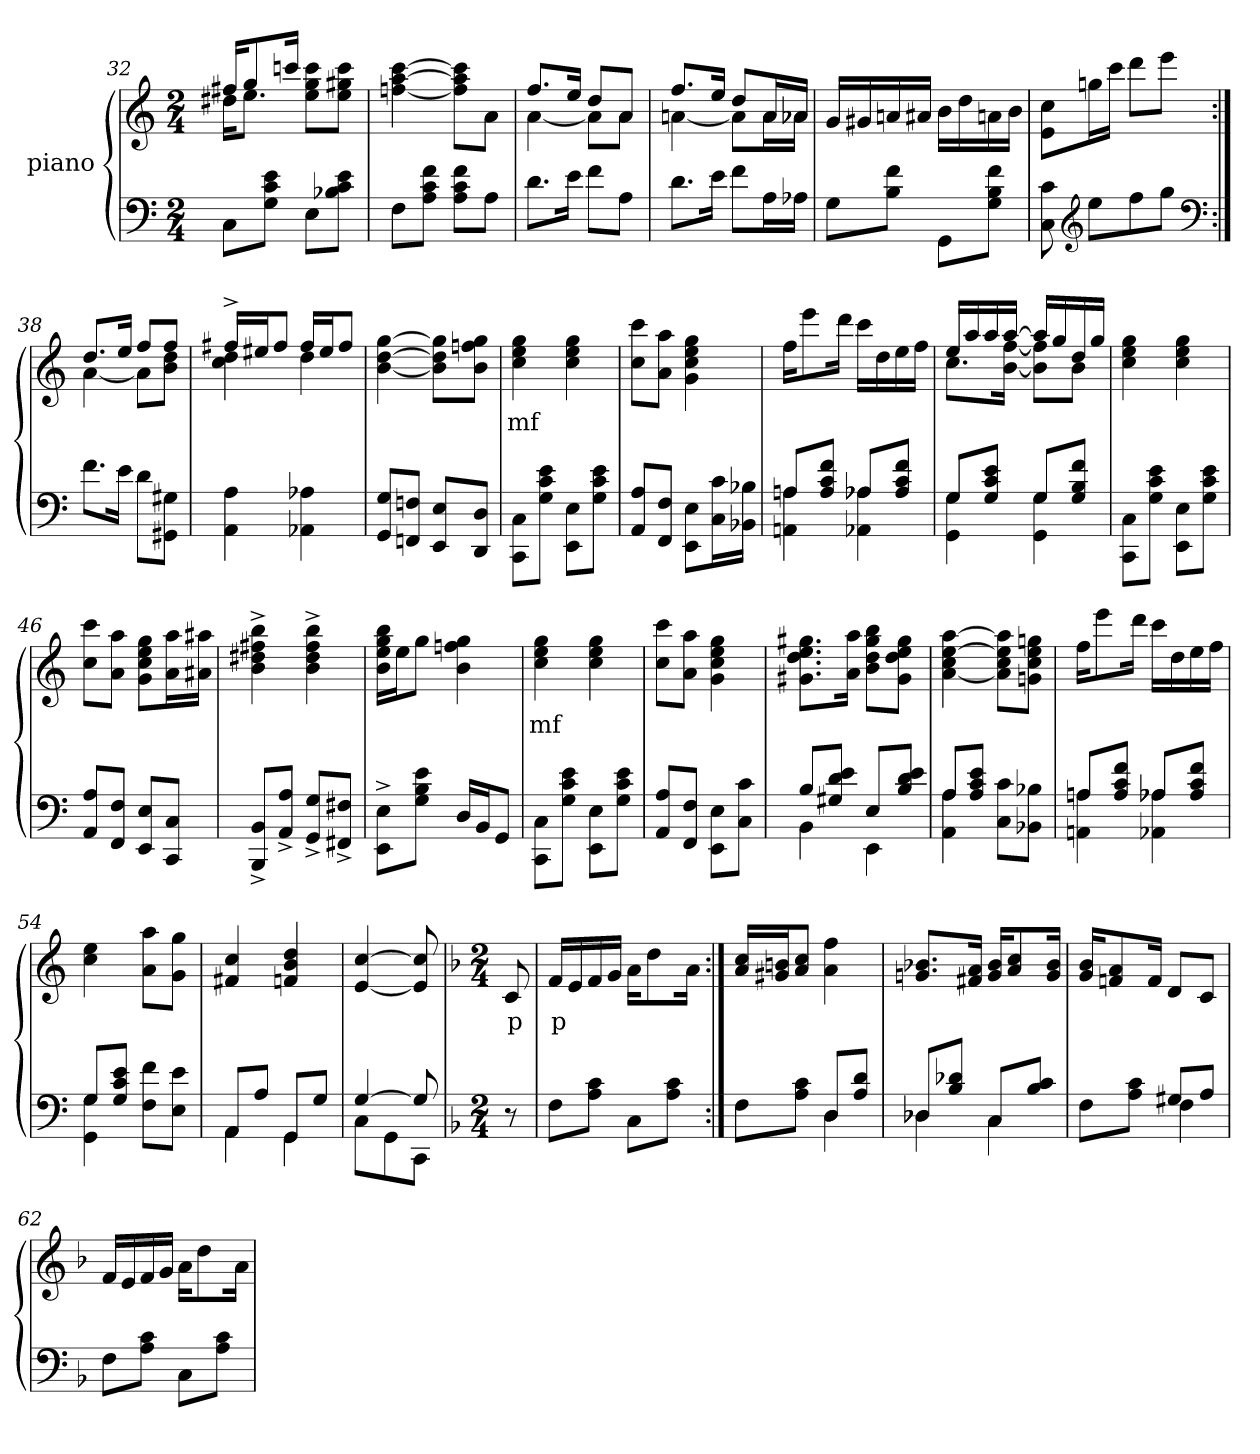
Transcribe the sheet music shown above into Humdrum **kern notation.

**kern	**kern	**text
*part2	*part1	*part1
*staff2	*staff1	*staff1
*I"piano	*I"piano	*
*clefF4	*clefG2	*
*k[]	*k[]	*
*M2/4	*M2/4	*
=32	=32	=32
*	*^	*
8CL	16ff#XKL	16dd#XKL	.
.	8gg	8.eeJ	.
8e 8c 8GJ	.	.	.
.	16cccnJk	.	.
8EL	4ryy	8ccc 8gg 8eeL	.
8e 8c 8B-XJ	.	8ccc 8gg#X 8eeJ	.
*	*v	*v	*
=33	=33	=33
8FL	[4ccc [4aa [4ffn	.
8f 8c 8AJ	.	.
8f 8c 8AL	8ccc] 8aa] 8ff]L	.
8AJ	8aJ	.
=34	=34	=34
*	*^	*
8.dL	8.ffL	[4a	.
16eJk	16eeJk	.	.
8fL	8ddL	8aL]	.
8AJ	8aJ	8aJ	.
=35	=35	=35	=35
8.dL	8.ffL	[4an	.
16eJk	16eeJk	.	.
8fL	8ddL	8aL]	.
16AL	16aL	16aL	.
16A-XJJ	16a-XJJ	16a-XJJ	.
*	*v	*v	*
=36	=36	=36
8GL	16gLL	.
.	16g#X	.
8f 8BJ	16an	.
.	16a#XJJ	.
8GGL	16bLL	.
.	16dd	.
8f 8B 8GJ	16an	.
.	16bJJ	.
=37	=37	=37
8c 8C	8cc 8eL	.
*clefG2	*	*
8eeL	16ggnL	.
.	16cccJJ	.
8ff	8dddL	.
8ggJ	8eeeJ	.
*clefF4	*	*
=38:|!	=38:|!	=38:|!
*	*^	*
8.fL	8.ddL	[4a	.
16eJk	16eeJk	.	.
8dL	8ffL	8aL]	.
8G#X 8GG#XJ	8ffJ	8dd 8bJ	.
=39	=39	=39	=39
4A 4AA	16ff#X^>LL	4dd 4cc	.
.	16ee#XJ	.	.
.	8ff#J	.	.
4A-X 4AA-X	16ff#LL	4dd	.
.	16ee#J	.	.
.	8ff#J	.	.
*	*v	*v	*
=40	=40	=40
8G 8GGL	[4gg [4dd [4b	.
8Fn 8FFnJ	.	.
8E 8EEL	8gg] 8dd] 8b]L	.
8D 8DDJ	8gg 8ffn 8bJ	.
=41	=41	=41
8C 8CCL	4gg 4ee 4cc	mf
8e 8c 8GJ	.	.
8E 8EEL	4gg 4ee 4cc	.
8e 8c 8GJ	.	.
=42	=42	=42
8A 8AAL	8ccc 8ccL	.
8F 8FFJ	8aa 8aJ	.
8E 8EEL	4gg 4ee 4cc 4g	.
16c 16CL	.	.
16B-X 16BB-XJJ	.	.
=43	=43	=43
*^	*	*
8AL	4An 4AAn	16ffKL	.
.	.	8eee	.
8f 8c 8AJ	.	.	.
.	.	16dddJk	.
8A-XL	4A-X 4AA-X	16cccLL	.
.	.	16dd	.
8f 8c 8A-J	.	16ee	.
.	.	16ffJJ	.
=44	=44	=44	=44
*	*	*^	*
8GL	4G 4GG	16eeLL	8.ccL	.
.	.	16aa	.	.
8e 8c 8GJ	.	16aa	.	.
.	.	[16aaJJ	[16ff [16bJk	.
8GL	4G 4GG	16aaLL]	8ff] 8b]L	.
.	.	16gg	.	.
8f 8B 8GJ	.	16dd	8bJ	.
.	.	16ggJJ	.	.
*v	*v	*	*	*
*	*v	*v	*
=45	=45	=45
8C 8CCL	4gg 4ee 4cc	.
8e 8c 8GJ	.	.
8E 8EEL	4gg 4ee 4cc	.
8e 8c 8GJ	.	.
=46	=46	=46
8A 8AAL	8ccc 8ccL	.
8F 8FFJ	8aa 8aJ	.
8E 8EEL	8gg 8ee 8cc 8gL	.
8C 8CCJ	16aa 16aL	.
.	16aa#X 16a#XJJ	.
=47	=47	=47
8BB^> 8BBB^>L	4bb^> 4ff#X^> 4dd#X^> 4b^>	.
8A^> 8AA^>J	.	.
8G^> 8GG^>L	4bb^> 4ff#^> 4dd#^> 4b^>	.
8F#X^> 8FF#X^>J	.	.
=48	=48	=48
8E^> 8EE^>L	16bb 16gg 16ee 16bLL	.
.	16eeJ	.
8e 8B 8GJ	8ggJ	.
16DLL	4gg 4ffn 4b	.
16BBJ	.	.
8GGJ	.	.
=49	=49	=49
8C 8CCL	4gg 4ee 4cc	mf
8e 8c 8GJ	.	.
8E 8EEL	4gg 4ee 4cc	.
8e 8c 8GJ	.	.
=50	=50	=50
8A 8AAL	8ccc 8ccL	.
8F 8FFJ	8aa 8aJ	.
8E 8EEL	4gg 4ee 4cc 4g	.
8c 8CJ	.	.
=51	=51	=51
*^	*	*
8BL	4BB	8.gg#X 8.ee 8.dd 8.g#XL	.
8e 8d 8G#XJ	.	.	.
.	.	16aa 16aJk	.
8EL	4EE	8bb 8gg# 8dd 8bL	.
8e 8d 8BJ	.	8gg# 8ee 8dd 8g#J	.
=52	=52	=52	=52
8AL	4A 4AA	[4aa [4ee 4cc [4a	.
8e 8c 8AJ	.	.	.
4ryy	8c 8CL	8aa] 8ee] 8cc 8a]L	.
.	8B-X 8BB-XJ	8ggn 8ee 8cc 8gnJ	.
=53	=53	=53	=53
8AL	4An 4AAn	16ffKL	.
.	.	8eee	.
8f 8c 8AJ	.	.	.
.	.	16dddJk	.
8A-XL	4A-X 4AA-X	16cccLL	.
.	.	16dd	.
8f 8c 8A-J	.	16ee	.
.	.	16ffJJ	.
=54	=54	=54	=54
8GL	4G 4GG	4ee 4cc	.
8e 8c 8GJ	.	.	.
4ryy	8f 8FL	8aa 8aL	.
.	8e 8EJ	8gg 8gJ	.
=55	=55	=55	=55
8AAL	4AA	4cc 4f#X	.
8AJ	.	.	.
8GGL	4GG	4dd 4b 4fn	.
8GJ	.	.	.
=56	=56	=56	=56
[4G	8CL	[4cc [4e	.
.	8GG	.	.
8G]	8CCJ	8cc] 8e]	.
*v	*v	*	*
=57	=57	=57
*k[b-]	*k[b-]	*
*M2/4	*M2/4	*
8r	8c	p
=58	=58	=58
8FL	16fLL	p
.	16e	.
8c 8AJ	16f	.
.	16gJJ	.
8CL	16aKL	.
.	8dd	.
8c 8AJ	.	.
.	16aJk	.
=59:|!	=59:|!	=59:|!
*^	*	*
8FL	4ryy	16cc 16aLL	.
.	.	16bn 16g#XJ	.
8c 8AJ	.	8cc 8aJ	.
8DL	4D	4ff 4a	.
8d 8AJ	.	.	.
=60	=60	=60	=60
8D-XL	4D-	8.b-X 8.gnL	.
8d- 8B-J	.	.	.
.	.	16a 16f#XJk	.
8CL	4C	16b- 16gKL	.
.	.	8cc 8a	.
8c 8B-J	.	.	.
.	.	16b- 16gJk	.
=61	=61	=61	=61
8FL	4ryy	16b- 16gKL	.
.	.	8a 8fn	.
8c 8AJ	.	.	.
.	.	16fJk	.
8G#XL	4F	8dL	.
8AJ	.	8cJ	.
*v	*v	*	*
=62	=62	=62
8FL	16fLL	.
.	16e	.
8c 8AJ	16f	.
.	16gJJ	.
8CL	16aKL	.
.	8dd	.
8c 8AJ	.	.
.	16aJk	.
=	=	=
*-	*-	*-
